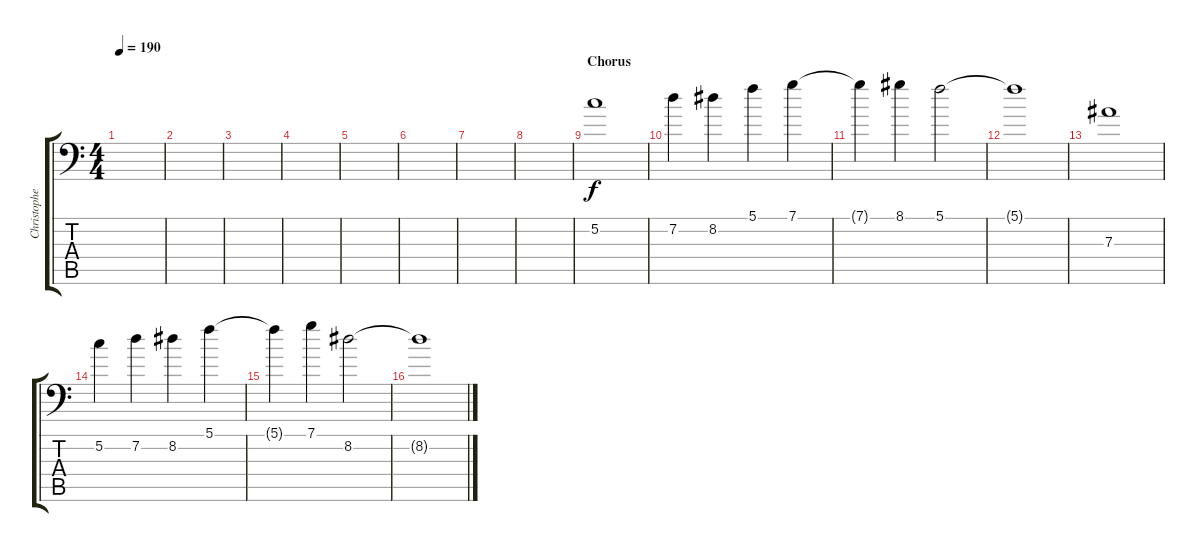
\track ("Christopher Amott Lead" "Christophe") {instrument distortionguitar}
\staff {score tabs}
\tuning (C4 G3 Eb3 Bb2 F2 Bb1) {hide}
\ts (4 4)
\tempo 190
\clef f4
\ks c
|
|
|
|
|
|
|
|
\section ("" "Chorus")
5.2.1{dy f} |
7.2.4 8.2.4 5.1.4 7.1.4 |
7.1{t}.4 8.1.4 5.1.2 |
5.1{t}.1 |
7.3.1 |
5.2.4 7.2.4 8.2.4 5.1.4 |
5.1{t}.4 7.1.4 8.2.2 |
8.2{t}.1
